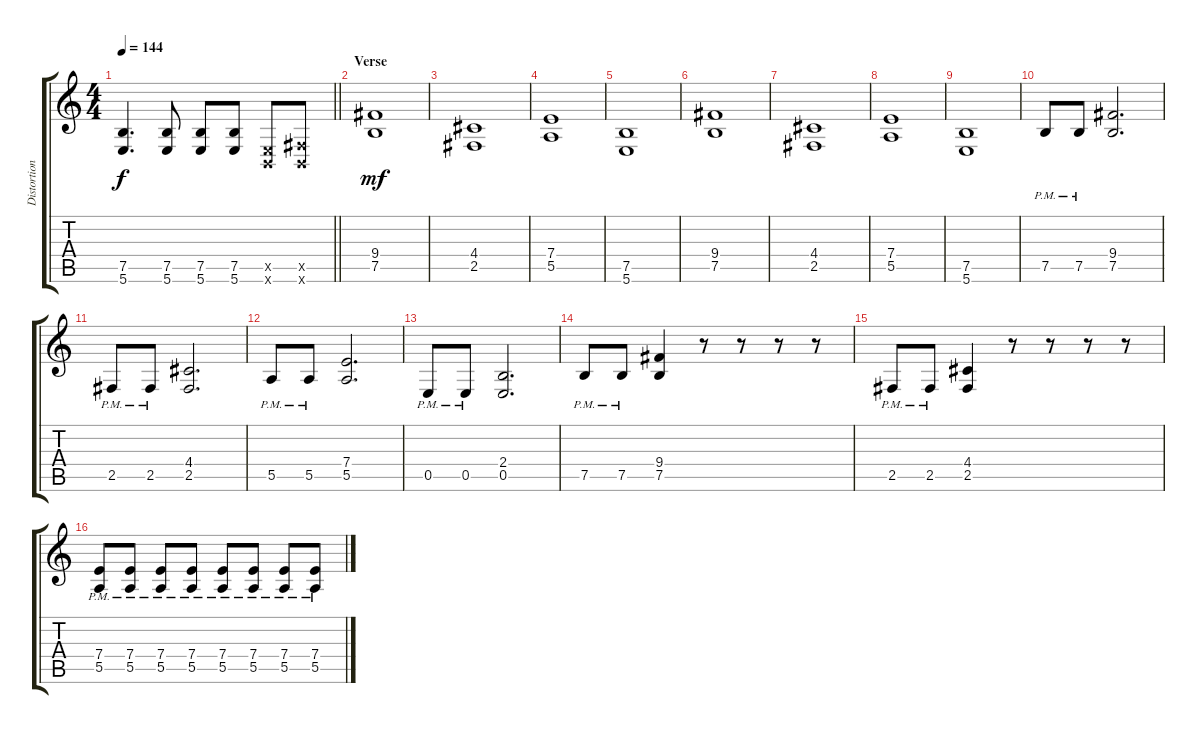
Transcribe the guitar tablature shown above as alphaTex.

\track ("Distortion" "Distortion") {instrument distortionguitar}
\staff {score tabs}
\tuning (B3 Gb3 D3 A2 E2 B1) {hide}
\ts (4 4)
\tempo 144
\clef g2
\barLineRight lightlight
\ks c
(7.5{t} 5.6{t}).4{d dy f} (7.5 5.6).8 (7.5 5.6).8 (7.5 5.6).8 (0.5{x} 0.6{x}).8 (2.5{x} 0.6{x}).8 |
\section ("" "Verse")
(9.4 7.5).1{dy mf volume 3} |
(4.4 2.5).1 |
(7.4 5.5).1 |
(7.5 5.6).1 |
(9.4 7.5).1 |
(4.4 2.5).1 |
(7.4 5.5).1 |
(7.5 5.6).1 |
7.5{pm}.8 7.5{pm}.8 (9.4 7.5).2{d} |
2.5{pm}.8 2.5{pm}.8 (4.4 2.5).2{d} |
5.5{pm}.8 5.5{pm}.8 (7.4 5.5).2{d} |
0.5{pm}.8 0.5{pm}.8 (2.4 0.5).2{d} |
7.5{pm}.8 7.5{pm}.8 (9.4 7.5).4 r.8 r.8 r.8 r.8 |
2.5{pm}.8 2.5{pm}.8 (4.4 2.5).4 r.8 r.8 r.8 r.8 |
(7.4{pm} 5.5{pm}).8 (7.4{pm} 5.5{pm}).8 (7.4{pm} 5.5{pm}).8 (7.4{pm} 5.5{pm}).8 (7.4{pm} 5.5{pm}).8 (7.4{pm} 5.5{pm}).8 (7.4{pm} 5.5{pm}).8 (7.4{pm} 5.5{pm}).8
